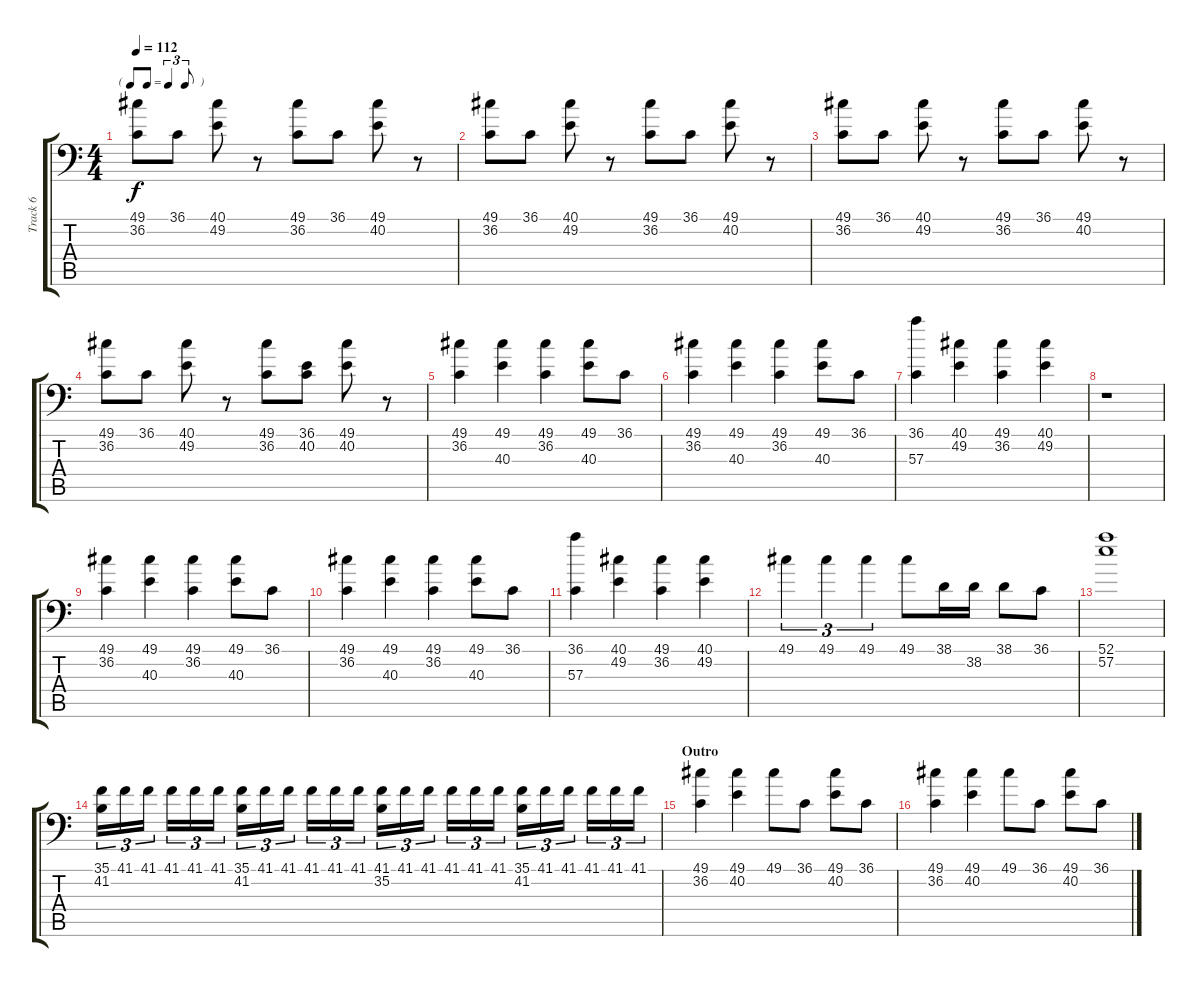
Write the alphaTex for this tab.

\track ("Track 6" "Track 6") {instrument acousticgrandpiano}
\staff {score tabs}
\tuning (C-1 C-1 C-1 C-1 C-1 C-1) {hide}
\ts (4 4)
\tf triplet8th
\tempo 112
\clef f4
\ks c
(49.1 36.2).8{dy f} 36.1.8 (40.1 49.2).8 r.8 (49.1 36.2).8 36.1.8 (49.1 40.2).8 r.8 |
(49.1 36.2).8 36.1.8 (40.1 49.2).8 r.8 (49.1 36.2).8 36.1.8 (49.1 40.2).8 r.8 |
(49.1 36.2).8 36.1.8 (40.1 49.2).8 r.8 (49.1 36.2).8 36.1.8 (49.1 40.2).8 r.8 |
(49.1 36.2).8 36.1.8 (40.1 49.2).8 r.8 (49.1 36.2).8 (36.1 40.2).8 (49.1 40.2).8 r.8 |
(49.1 36.2).4 (49.1 40.3).4 (49.1 36.2).4 (49.1 40.3).8 36.1.8 |
(49.1 36.2).4 (49.1 40.3).4 (49.1 36.2).4 (49.1 40.3).8 36.1.8 |
(36.1 57.3).4 (40.1 49.2).4 (49.1 36.2).4 (40.1 49.2).4 |
r.1 |
(49.1 36.2).4 (49.1 40.3).4 (49.1 36.2).4 (49.1 40.3).8 36.1.8 |
(49.1 36.2).4 (49.1 40.3).4 (49.1 36.2).4 (49.1 40.3).8 36.1.8 |
(36.1 57.3).4 (40.1 49.2).4 (49.1 36.2).4 (40.1 49.2).4 |
49.1.4{tu (3 2)} 49.1.4{tu (3 2)} 49.1.4{tu (3 2)} 49.1.8 38.1.16 38.2.16 38.1.8 36.1.8 |
(52.1 57.2).1 |
(35.1 41.2).16{tu (3 2)} 41.1.16{tu (3 2)} 41.1.16{tu (3 2)} 41.1.16{tu (3 2)} 41.1.16{tu (3 2)} 41.1.16{tu (3 2)} (35.1 41.2).16{tu (3 2)} 41.1.16{tu (3 2)} 41.1.16{tu (3 2)} 41.1.16{tu (3 2)} 41.1.16{tu (3 2)} 41.1.16{tu (3 2)} (41.1 35.2).16{tu (3 2)} 41.1.16{tu (3 2)} 41.1.16{tu (3 2)} 41.1.16{tu (3 2)} 41.1.16{tu (3 2)} 41.1.16{tu (3 2)} (35.1 41.2).16{tu (3 2)} 41.1.16{tu (3 2)} 41.1.16{tu (3 2)} 41.1.16{tu (3 2)} 41.1.16{tu (3 2)} 41.1.16{tu (3 2)} |
\section ("" "Outro")
(49.1 36.2).4 (49.1 40.2).4 49.1.8 36.1.8 (49.1 40.2).8 36.1.8 |
(49.1 36.2).4 (49.1 40.2).4 49.1.8 36.1.8 (49.1 40.2).8 36.1.8
